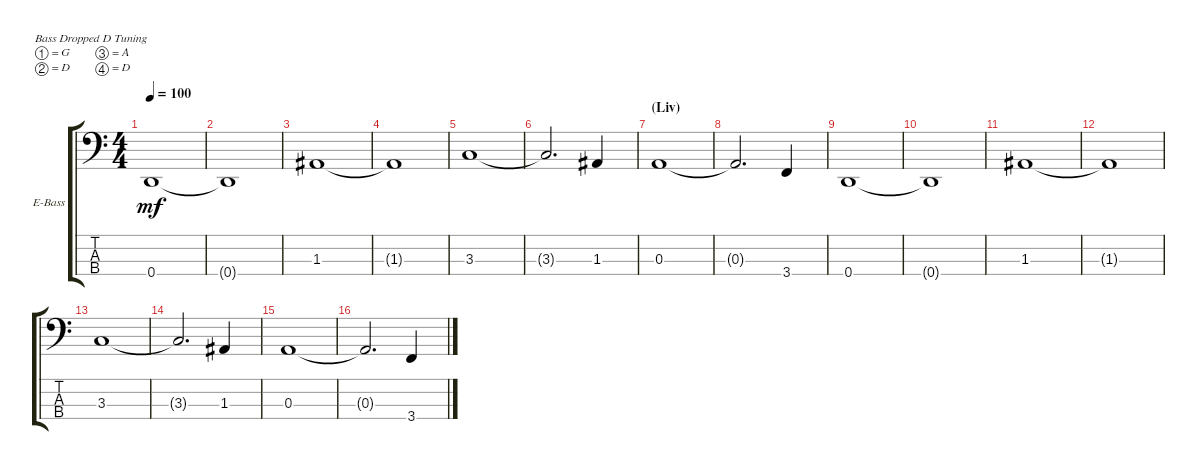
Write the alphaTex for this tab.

\bracketExtendMode groupsimilarinstruments
\firstSystemTrackNameOrientation horizontal
\otherSystemsTrackNameOrientation horizontal
\track ("Electric Bass" "E-Bass") {instrument electricbassfinger}
\staff {score tabs}
\tuning (G2 D2 A1 D1)
\ts (4 4)
\tempo 100
\clef f4
\ks c
0.4.1{dy mf} |
0.4{t}.1 |
1.3.1 |
1.3{t}.1 |
3.3.1 |
3.3{t}.2{d} 1.3.4 |
\section ("" "(Liv)")
0.3.1 |
0.3{t}.2{d} 3.4.4 |
0.4.1 |
0.4{t}.1 |
1.3.1 |
1.3{t}.1 |
3.3.1 |
3.3{t}.2{d} 1.3.4 |
0.3.1 |
0.3{t}.2{d} 3.4.4
